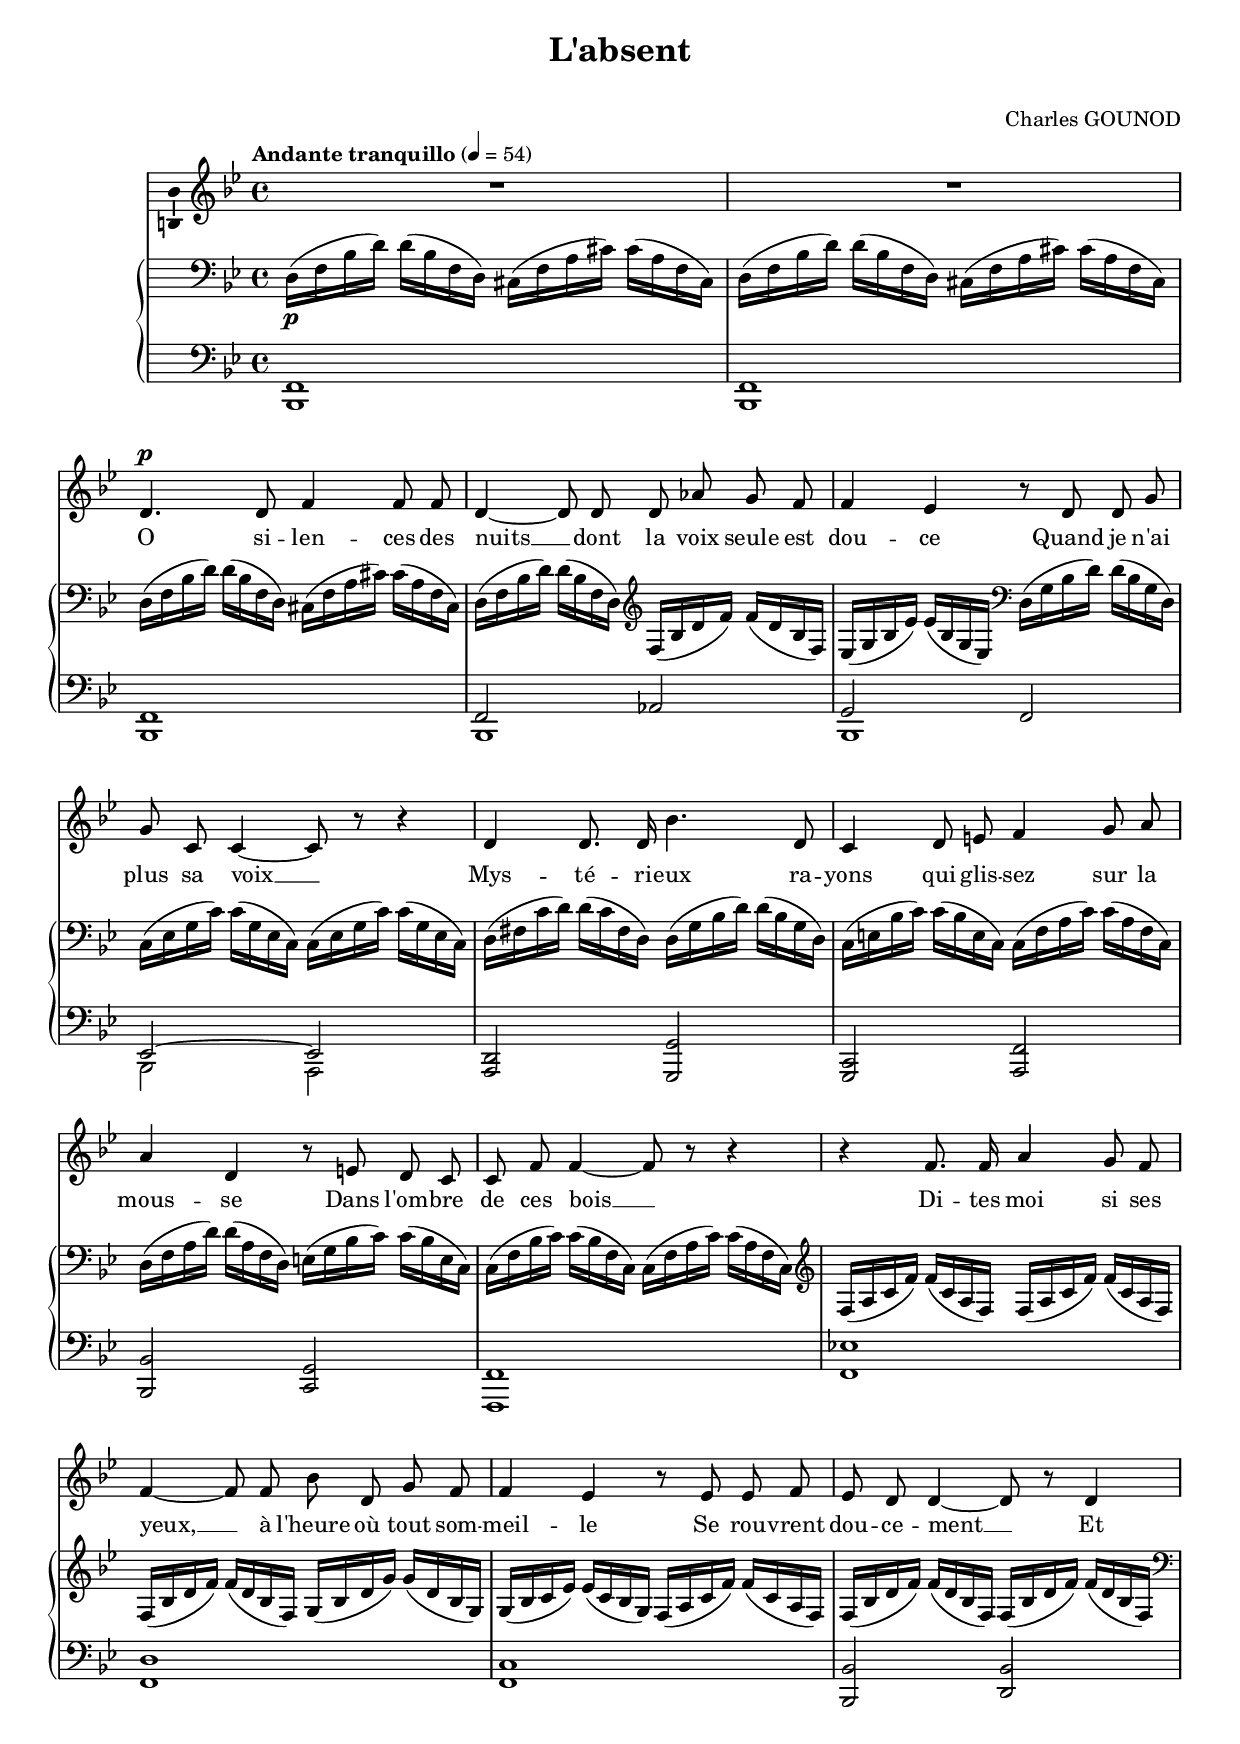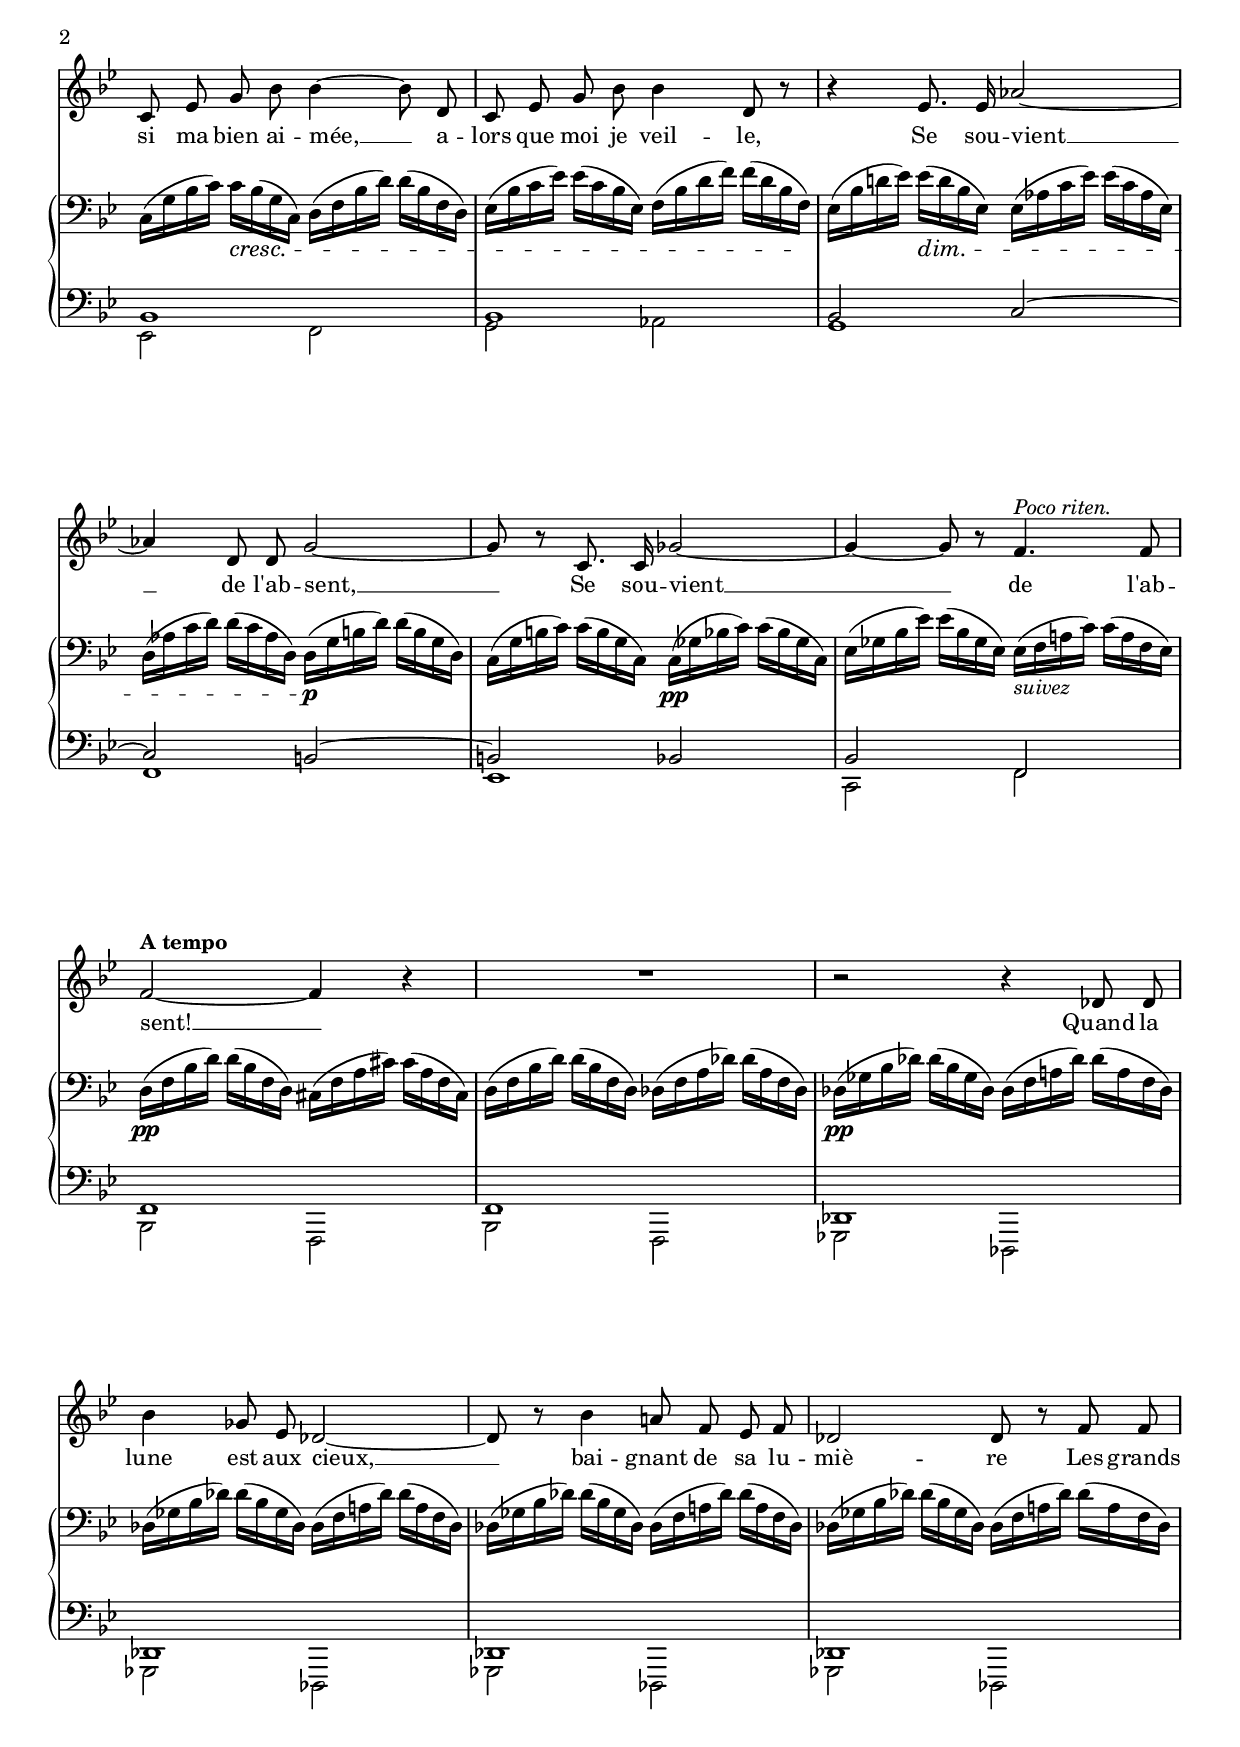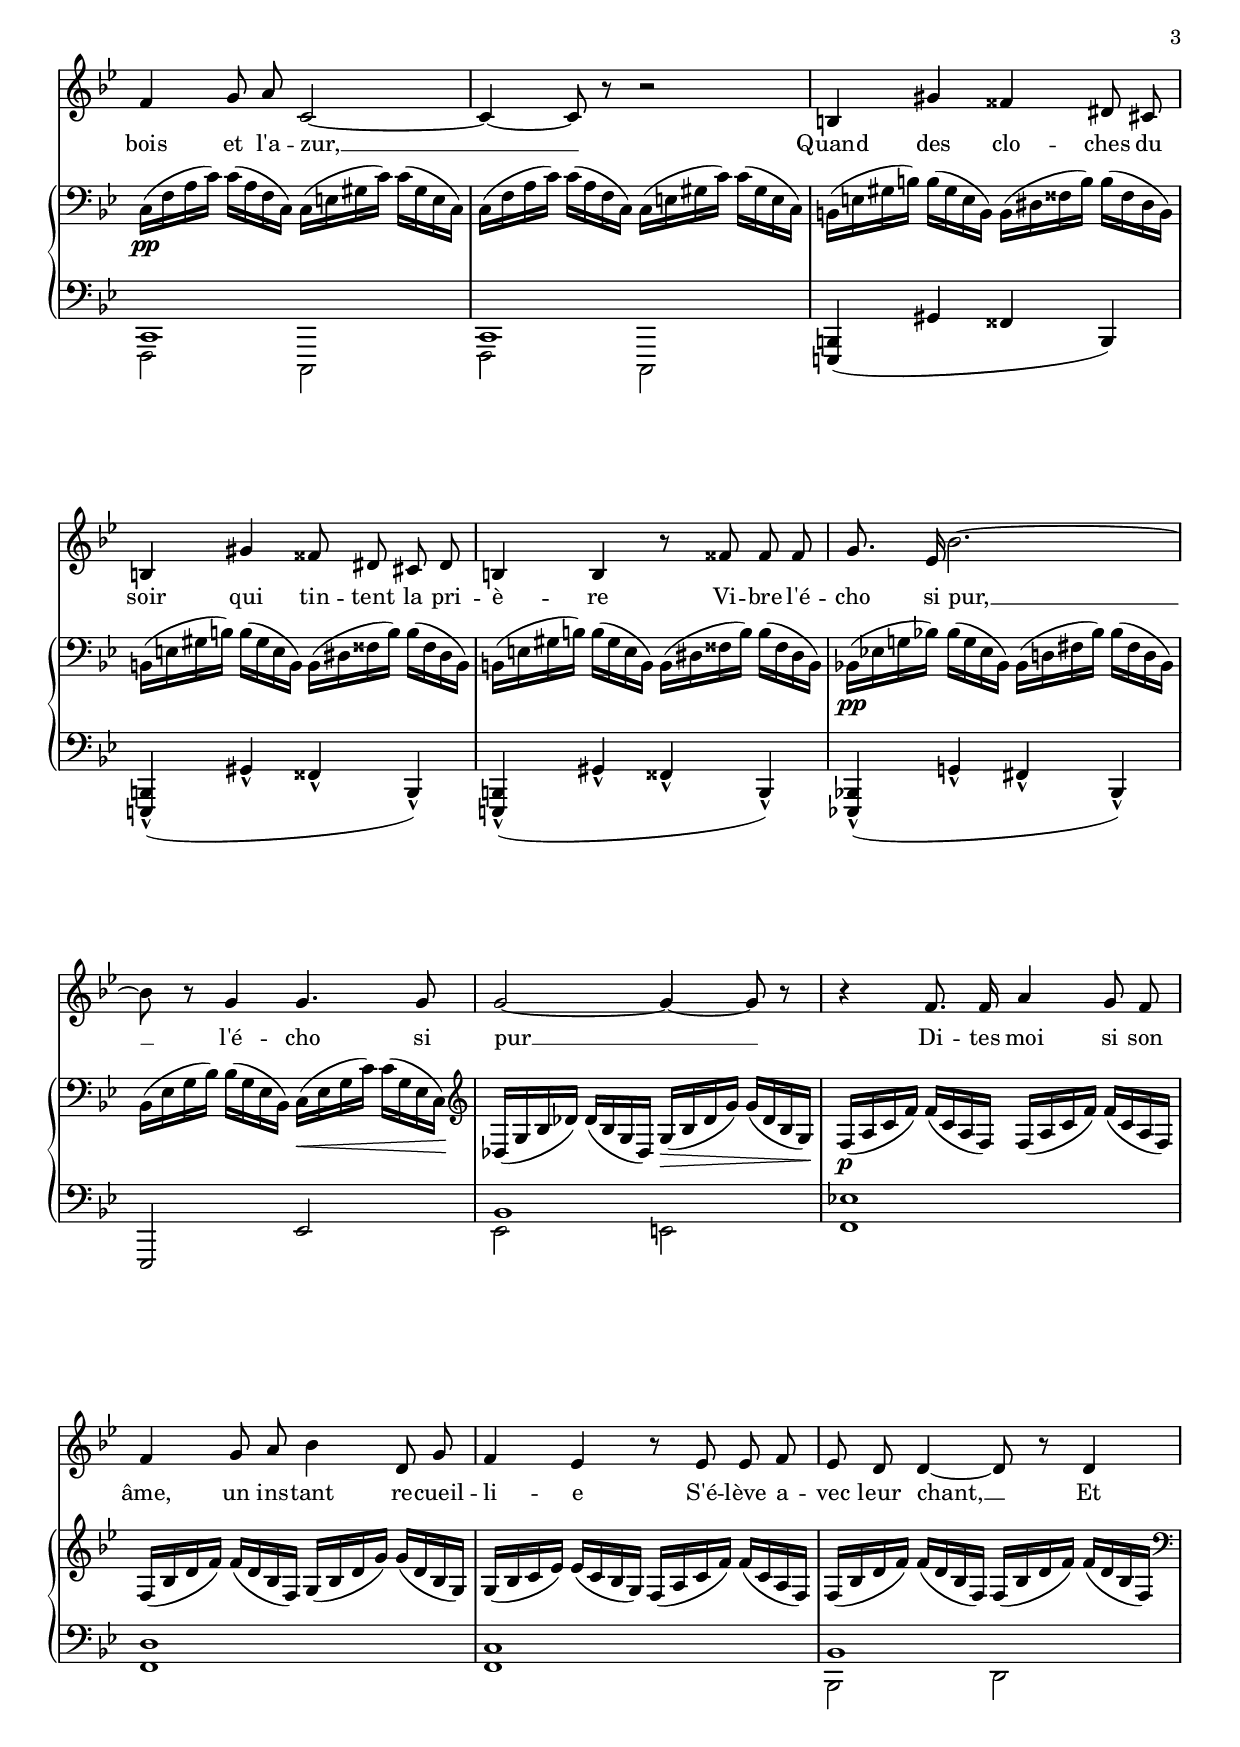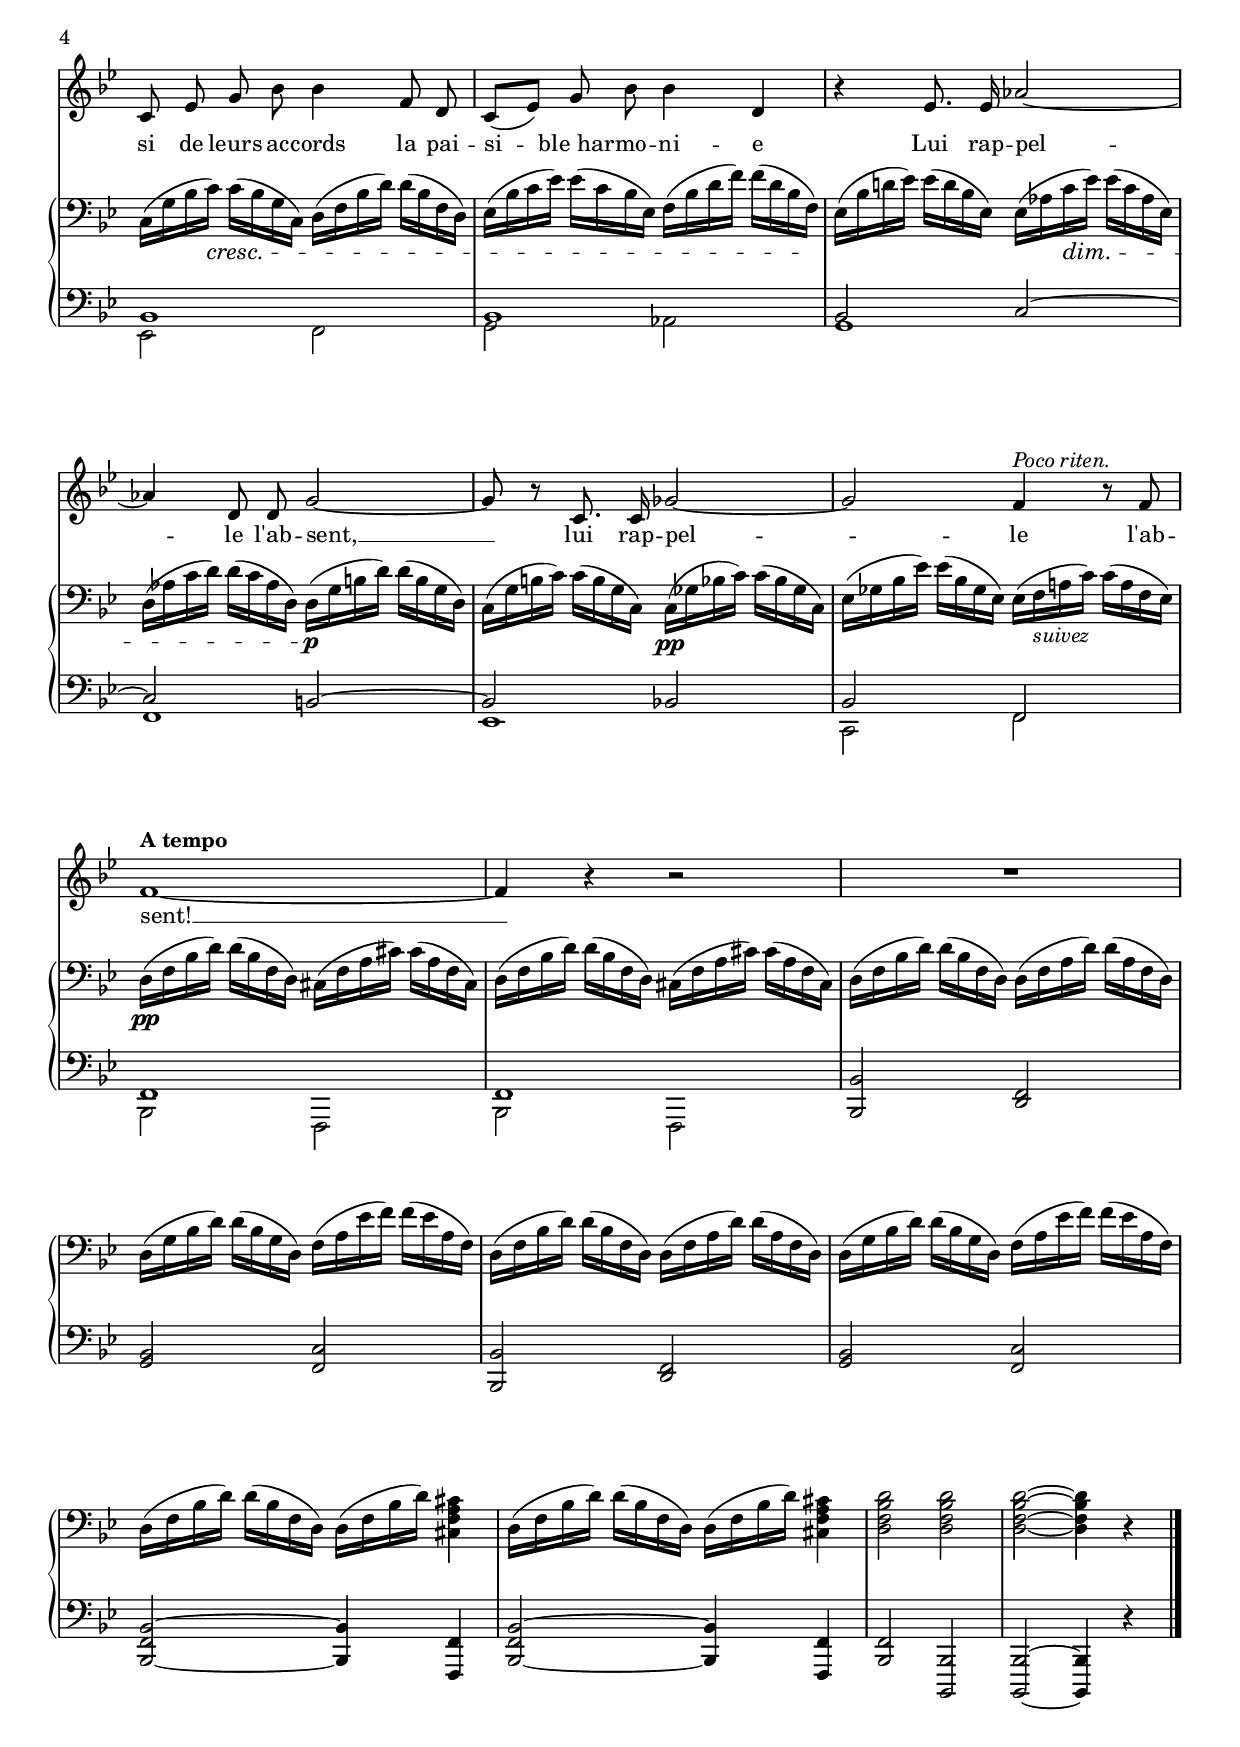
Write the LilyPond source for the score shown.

\version "2.16.0"

\header {
    title = "L'absent"
  subtitle = " "
  composer = "Charles GOUNOD"
  % Supprimer le pied de page par défaut
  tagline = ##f
}
#(set-global-staff-size 18)
\layout {
  \context {
    \Score
    \remove "Bar_number_engraver"
  }
}

global = {
  \key es \major
  \time 4/4
  \tempo "Andante tranquillo" 4=54
  
}

bassVoice = \relative c' {
  \global
  \dynamicUp
  % En avant la musique !
  R1*2 \break
  \autoBeamOff
  g'4.\p g8 bes4 bes8 bes
  g4 ~ g8 g g des' c bes
  bes4 aes r8 g g c 
  c8 f, f4 ~f8 r r4
  g4 g8. g16 es'4. g,8
  f4 g8 a bes4 c8 d 
  d4 g, r8 a g f
  f8 bes bes4 ~bes8 r r4
  r4 bes8. bes16 d4 c8 bes 
  
  bes4 ~ bes8 bes es g, c bes
  bes4 aes r8 aes aes bes
  aes g g4 ~ g8 r g4 
  f8 aes c es es4 ~es8 g,
  f8 aes c es es4  g,8 r
  r4 aes8. aes16 des2 ~ 
  des4 g,8 g c2 ~ 
  c8 r f,8. f16 ces'2 ~
  ces4 ~ces8 r bes4.^\markup{\italic {Poco riten.}} bes8 
  \tempo "A tempo" bes2 ~bes4 r
  R1 
  r2 r4 ges8 ges 
  
  es'4 ces8 aes ges2 ~
  ges8 r es'4 d!8 bes aes bes
  ges2 ges8 r bes bes 
  bes4 c8 d f,2 ~ 
  f4 ~ f8 r r2
  e4 cis' bis gis8 fis 
  e4 cis' bis8 gis fis gis
  e4 e r8 bis' bis bis
  c8. aes16 es'2. ~ 
  es8 r c4 c4. c8
  c2 ~c4 ~c8 r
  r4 bes8. bes16 d4 c8 bes 
  bes4 c8 d es4 g,8 c
  bes4 aes r8 aes aes bes
  aes8 g g4 ~g8 r g4 
  
  f8 aes c es es4 bes8 g
  f8[( aes]) c es es4 g,
  r4 aes8. aes16 des2 ~
  des4 g,8 g c2 ~ 
  c8 r f,8. f16 ces'2 ~
  ces2 bes4^\markup{\italic {Poco riten.}}  r8 bes8 
  \tempo "A tempo" bes1 ~
  bes4 r r2
  R1*8
  
  
  
  
  
  \bar "|."
}

verse = \lyricmode {
  % Ajouter ici des paroles.
  O si -- len -- ces des nuits __
  dont la voix seule est dou -- ce
  Quand je n'ai plus sa voix __
  Mys -- té -- ri -- eux ra -- yons
  qui glis -- sez sur la mous -- se
  Dans l'om -- bre de ces bois __
  Di -- tes moi si ses
  yeux, __ à l'heure où tout som -- meil -- le
  Se rou -- vrent dou -- ce -- ment __
  Et si ma bien ai -- mée, __ a -- lors que moi je veil -- le,
  Se sou -- vient __ de l'ab -- sent, __ 
  Se sou -- vient __ de l'ab -- sent! __ 
  Quand la lune est aux cieux, __ bai -- gnant de sa lu -- miè -- re
  Les grands bois et l'a -- zur, __
  Quand des clo -- ches du soir qui tin -- tent la pri -- è -- re
  Vi -- bre l'é -- cho si pur, __ l'é -- cho si pur __
  Di -- tes moi si son âme, un ins -- tant re -- cueil -- li -- e
  S'é -- lève a -- vec leur chant,  __
  Et si de leurs ac -- cords la pai -- si -- ble_har -- mo -- ni -- e
  Lui rap -- pel -- le l'ab -- sent, __ lui rap -- pel -- le l'ab -- sent! __
  
  
  
  
}

right = \relative c' {
  \global
  % En avant la musique !
  \clef bass g16\p( bes es g) g( es bes g) fis( bes d fis) fis( d bes fis)
  g16( bes es g) g( es bes g) fis( bes d fis) fis( d bes fis)
  g16( bes es g) g( es bes g) fis( bes d fis) fis( d bes fis)
  g16( bes es g) g( es bes g) \clef treble bes( es g bes) bes( g es bes)
  aes( c es aes) aes( es c aes) \clef bass g( c es g) g( es c g)
  f16( aes c f) f( c aes f) f16( aes c f) f( c aes f)
  g( b f' g) g( f b, g) g( c es g) g( es c g)
  f( a es' f) f( es a, f) f( bes d f) f( d bes f)
  g( bes d g) g( d bes g) a( c es f) f( es a, f)
  f( bes es f) f( es bes f) f( bes d f) f( d bes f)
  \clef treble bes( d f bes) bes( f d bes) bes( d f bes) bes( f d bes)
  
  bes16( es g bes) bes( g es bes) c( es g c) c( g es c)
  c( es f aes) aes( f es c) bes( d f bes) bes( f d bes)
  bes( es g bes) bes( g es bes) bes( es g bes) bes( g es bes)
  \clef bass f( c' es f) f\cresc es( c f,) g( bes es g) g( es bes g)
  aes( es' f aes)  aes( f es aes,) bes( es g bes) bes( g es bes)\!
  aes( es' g! aes) aes\dim( g es aes,) aes( des f aes) aes( f des aes)
  g( des' f g) g( f des g,) g\p( c e g) g( e c g)
  f( c' e f) f( e c f,) f\pp( ces' es f) f( es ces f,)
  aes( ces es aes) aes( es ces aes) aes(_\markup{\italic suivez} bes d! f) f( d bes aes)
  g16\pp( bes es g) g( es bes g) fis( bes d fis) fis( d bes fis)
  g16( bes es g) g( es bes g) ges( bes d ges) ges( d bes ges)
  ges\pp( ces es ges) ges( es ces ges) ges( bes d! ges) ges( d bes ges)
  
  ges( ces es ges) ges( es ces ges) ges( bes d! ges) ges( d bes ges)
  ges( ces es ges) ges( es ces ges) ges( bes d! ges) ges( d bes ges)
  ges( ces es ges) ges( es ces ges) ges( bes d! ges) ges( d bes ges)
  f\pp( bes d f) f( d bes f) f( a cis f) f( cis a f)
  f( bes d f) f( d bes f) f( a cis f) f( cis a f)
  \clef bass
  e( a cis e) e( cis a e) e( gis bis e) e( bis gis e)
  e( a cis e) e( cis a e) e( gis bis e) e( bis gis e)
  e( a cis e) e( cis a e) e( gis bis e) e( bis gis e)
  es!\pp( as! c! es!) es( c as es) es( g! b es) es( b g es)
  es( aes c es) es( c aes es) f\<( aes c f) f( c aes f\!)
  \clef treble
  ges( c es ges) ges( es c ges)   \clef treble c\>( es ges c) c( ges es c\!)
  bes\p( d f bes) bes( f d bes) bes( d f bes) bes( f d bes)
  bes( es g bes) bes( g es bes) c( es g c) c( g es c)
  c( es f aes) aes( f es c) bes( d f bes) bes( f d bes)
  bes( es g bes) bes( g es bes) bes( es g bes) bes( g es bes)
  
  \clef bass f( c' es f\cresc) f( es c f,) g( bes es g) g( es bes g)
  aes( es' f aes) aes( f es aes,) bes( es g bes) bes( g es bes)\!
  aes( es' g! aes) aes( g es aes,) aes( des f\dim aes) aes( f des aes)
  g( des' f g) g( f des g,) g\p( c e g) g( e c g)
  f( c' e f) f( e c f,) f\pp( ces' es f) f( es ces f,)
  aes( ces es aes) aes( es ces aes) aes( bes_\markup{\italic{suivez}} d! f) f( d bes aes)
  g16\pp( bes es g) g( es bes g) fis( bes d fis) fis( d bes fis)
  g16( bes es g) g( es bes g) fis( bes d fis) fis( d bes fis)
  g16( bes es g) g( es bes g) g16( bes d g) g( d bes g) 
  g16( c es g) g( es c g) bes( d aes' bes) bes( aes d, bes)
  g16( bes es g) g( es bes g) g16( bes d g) g( d bes g) 
  g16( c es g) g( es c g) bes( d aes' bes) bes( aes d, bes)
  g16( bes es g) g( es bes g) g16( bes es g) <fis, bes d fis>4
    g16( bes es g) g( es bes g) g16( bes es g) <fis, bes d fis>4
<g bes es g>2 q
  q ~q4 r
  
}

left = \relative c, {
  \global
  % En avant la musique !
  <es bes'>1
  q
  q
  << {bes'2 des c bes} \\ {es,1 es} >>
  << {aes2 ~aes} \\ {es2 d} >>
  <d g>2 <c c'>
  <c f> <d bes'>
  <es es'> <f c'>
  <bes, bes'>1
  <bes' aes'!>1
  <bes g'>1
  <bes f'>
  <es, es'>2 <g es'>
  << {es'1 es es2 f ~f e ~e! es es bes bes1 bes ges} \\
     {aes2 bes c des c1 bes aes f2 bes es, bes es bes ces ges } >>
  
  <<{ ges'1 ges ges f f} \\ { ces2 ges ces ges ces ges bes f bes f} >>
  <a e'>4( cis' bis e,)
  <a, e'>4-^( cis'-^ bis-^ e,-^)
  <a, e'>4-^( cis'-^ bis-^ e,-^)
  <as,! es'!>4-^( c'!-^ b!-^ es,-^)
  aes,2 aes'
   << es'1 \\ { aes,2 a} >>
   <bes aes'!>1
   <bes g'>
   <bes f'>
   <<{es1 es es es2 f ~ f e ~ e es es bes bes1 bes} \\
      {es,2 g aes bes c des c1 bes aes f2 bes es, bes es bes} >>
   <es es'>2 <g bes>
   <c es> <bes f'>
      <es, es'>2 <g bes>
   <c es> <bes f'>
   <es, bes' es>2 ~ <es es'>4 <bes bes'>
   <es bes' es>2 ~ <es es'>4 <bes bes'>
<es bes'>2   <es, es'>
q2 ~q4 r
   
  
}

bassVoicePart = \new Staff \with {
  midiInstrument = "choir aahs"
    \consists "Ambitus_engraver"
} \transpose f c  { \clef treble \bassVoice }
\addlyrics { \verse }

pianoPart = \new PianoStaff <<
  \new Staff = "right" \with {
    midiInstrument = "acoustic grand"
  } \transpose f c \right
  \new Staff = "left" \with {
    midiInstrument = "acoustic grand"
  } \transpose f c { \clef bass \left }
>>

\score {
  <<
    \bassVoicePart
    \pianoPart
  >>
  \layout {
      \context { 
  \RemoveEmptyStaffContext
  }}
  \midi {
    \context {
      \Score
      tempoWholesPerMinute = #(ly:make-moment 100 4)
    }
%       \context { 
%   \RemoveEmptyStaffContext
%   }
  }
}
\paper{
  ragged-last-bottom =##f 
}